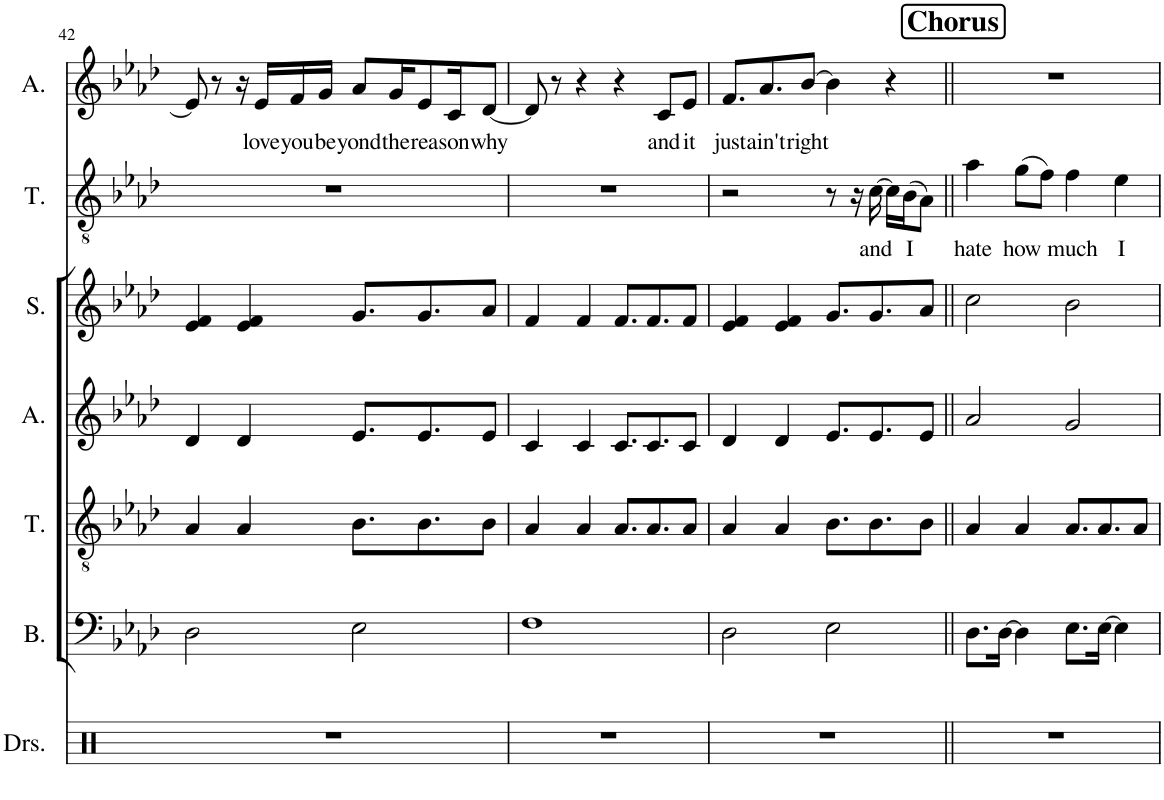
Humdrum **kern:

**kern	**kern	**kern	**kern	**kern	**kern	**text	**kern	**text
*part7	*part6	*part5	*part4	*part3	*part2	*part2	*part1	*part1
*staff7	*staff6	*staff5	*staff4	*staff3	*staff2	*staff2	*staff1	*staff1
*I"Drumset	*I"Bass	*I"Tenor	*I"Alto	*I"Soprano	*I"Tenor	*	*I"Alto	*
*I'Drs.	*I'B.	*I'T.	*I'A.	*I'S.	*I'T.	*	*I'A.	*
!!LO:PB:g=z
*clefX	*clefF4	*clefGv2	*clefG2	*clefG2	*clefGv2	*	*clefG2	*
*k[]	*k[b-e-a-d-]	*k[b-e-a-d-]	*k[b-e-a-d-]	*k[b-e-a-d-]	*k[b-e-a-d-]	*	*k[b-e-a-d-]	*
*M4/4	*M4/4	*M4/4	*M4/4	*M4/4	*M4/4	*	*M4/4	*
=42	=42	=42	=42	=42	=42	=42	=42	=42
1r	2D-\	4A-/	4d-/	4e-/ 4f/	1r	.	8e-/]	.
.	.	.	.	.	.	.	8r	.
.	.	4A-/	4d-/	4e-/ 4f/	.	.	16r	.
!	!	!	!	!	!	!	!	!LO:LY:b
.	.	.	.	.	.	.	16e-/LL	love
!	!	!	!	!	!	!	!	!LO:LY:b
.	.	.	.	.	.	.	16f/	you
!	!	!	!	!	!	!	!	!LO:LY:b
.	.	.	.	.	.	.	16g/JJ	be-
!	!	!	!	!	!	!	!	!LO:LY:b
.	2E-\	8.B-\L	8.e-/L	8.g/L	.	.	8a-/L	-yond
!	!	!	!	!	!	!	!	!LO:LY:b
.	.	.	.	.	.	.	16g/K	the
!	!	!	!	!	!	!	!	!LO:LY:b
.	.	8.B-\	8.e-/	8.g/	.	.	8e-/	rea-
!	!	!	!	!	!	!	!	!LO:LY:b
.	.	.	.	.	.	.	16c/K	-son
!	!	!	!	!	!	!	!	!LO:LY:b
.	.	8B-\J	8e-/J	8a-/J	.	.	[8d-/J	why
=43	=43	=43	=43	=43	=43	=43	=43	=43
1r	1F	4A-/	4c/	4f/	1r	.	8d-/]	.
.	.	.	.	.	.	.	8r	.
.	.	4A-/	4c/	4f/	.	.	4r	.
.	.	8.A-/L	8.c/L	8.f/L	.	.	4r	.
.	.	8.A-/	8.c/	8.f/	.	.	.	.
!	!	!	!	!	!	!	!	!LO:LY:b
.	.	.	.	.	.	.	8c/L	and
!	!	!	!	!	!	!	!	!LO:LY:b
.	.	8A-/J	8c/J	8f/J	.	.	8e-/J	it
=44	=44	=44	=44	=44	=44	=44	=44	=44
!	!	!	!	!	!	!	!	!LO:LY:b
1r	2D-\	4A-/	4d-/	4e-/ 4f/	2r	.	8.f/L	just
!	!	!	!	!	!	!	!	!LO:LY:b
.	.	.	.	.	.	.	8.a-/	ain't
.	.	4A-/	4d-/	4e-/ 4f/	.	.	.	.
!	!	!	!	!	!	!	!	!LO:LY:b
.	.	.	.	.	.	.	[8b-/J	right
.	2E-\	8.B-\L	8.e-/L	8.g/L	8r	.	4b-\]	.
.	.	.	.	.	16r	.	.	.
!	!	!	!	!	!	!LO:LY:b	!	!
.	.	8.B-\	8.e-/	8.g/	[16c\	and	.	.
.	.	.	.	.	16c\LL]	.	4r	.
!	!	!	!	!	!	!LO:LY:b	!	!
.	.	.	.	.	(16B-\J	I	.	.
.	.	8B-\J	8e-/J	8a-/J	8A-\J)	.	.	.
!!LO:REH:place=s1:a:B:cj:fs=14:t=Chorus
=45||	=45||	=45||	=45||	=45||	=45||	=45||	=45||	=45||
!	!	!	!	!	!	!LO:LY:b	!	!
1r	8.D-\L	4A-/	2a-/	2cc\	4a-\	hate	1r	.
.	[16D-\Jk	.	.	.	.	.	.	.
!	!	!	!	!	!	!LO:LY:b	!	!
.	4D-\]	4A-/	.	.	(8g\L	how	.	.
.	.	.	.	.	8f\J)	.	.	.
!	!	!	!	!	!	!LO:LY:b	!	!
.	8.E-\L	8.A-/L	2g/	2b-\	4f\	much	.	.
.	[16E-\Jk	8.A-/	.	.	.	.	.	.
!	!	!	!	!	!	!LO:LY:b	!	!
.	4E-\]	.	.	.	4e-\	I	.	.
.	.	8A-/J	.	.	.	.	.	.
=	=	=	=	=	=	=	=	=
*-	*-	*-	*-	*-	*-	*-	*-	*-
